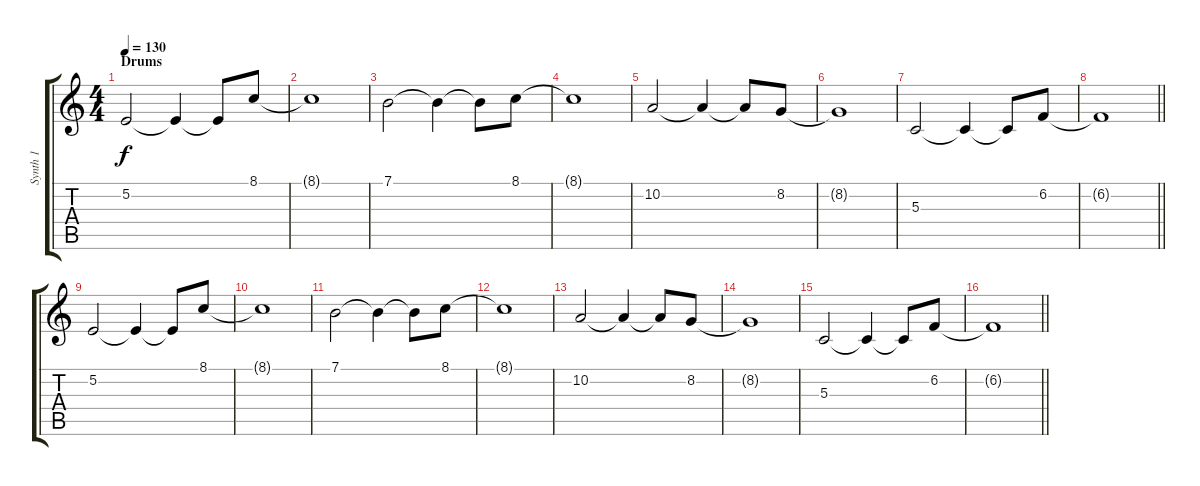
\track ("Synth 1" "Synth 1") {instrument fx7echoes}
\staff {score tabs}
\tuning (E4 B3 G3 D3 A2 E2) {hide}
\ts (4 4)
\section ("" "Drums")
\tempo 130
\clef g2
\ks c
5.2.2{dy f} 5.2{t}.4 5.2{t}.8 8.1.8 |
8.1{t}.1 |
7.1.2 7.1{t}.4 7.1{t}.8 8.1.8 |
8.1{t}.1 |
10.2.2 10.2{t}.4 10.2{t}.8 8.2.8 |
8.2{t}.1 |
5.3.2 5.3{t}.4 5.3{t}.8 6.2.8 |
\barLineRight lightlight
6.2{t}.1 |
5.2.2 5.2{t}.4 5.2{t}.8 8.1.8 |
8.1{t}.1 |
7.1.2 7.1{t}.4 7.1{t}.8 8.1.8 |
8.1{t}.1 |
10.2.2 10.2{t}.4 10.2{t}.8 8.2.8 |
8.2{t}.1 |
5.3.2 5.3{t}.4 5.3{t}.8 6.2.8 |
\barLineRight lightlight
6.2{t}.1
